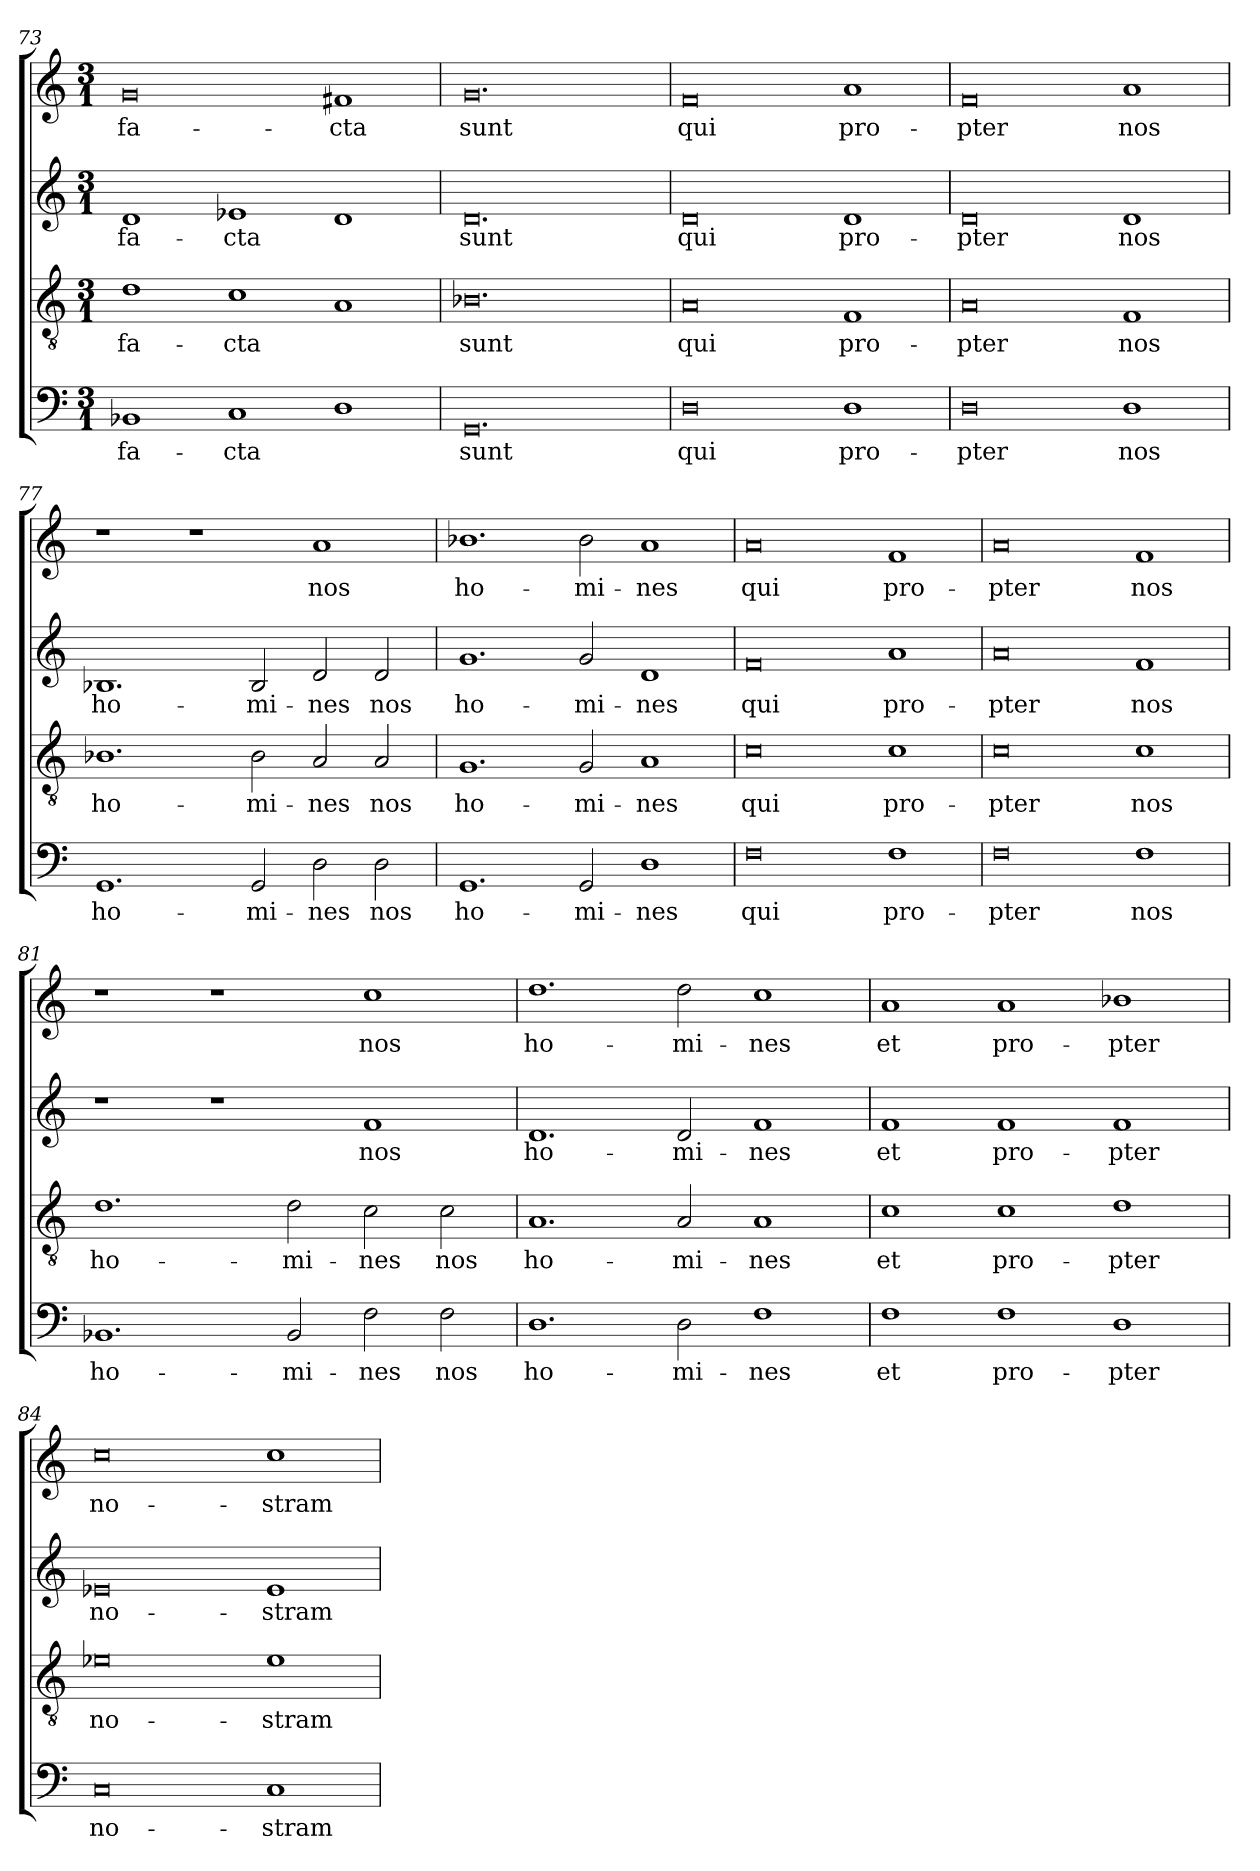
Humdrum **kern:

**kern	**text	**kern	**text	**kern	**text	**kern	**text
*part4	*part4	*part3	*part3	*part2	*part2	*part1	*part1
*staff4	*staff4	*staff3	*staff3	*staff2	*staff2	*staff1	*staff1
*clefF4	*	*clefGv2	*	*clefG2	*	*clefG2	*
*k[]	*	*k[]	*	*k[]	*	*k[]	*
*M3/1	*	*M3/1	*	*M3/1	*	*M3/1	*
=73	=73	=73	=73	=73	=73	=73	=73
1BB-X	-fa-	1d	-fa-	1d	-fa-	0g	-fa-
1C	-cta	1c	-cta	1e-X	-cta	.	.
1D	.	1A	.	1d	.	1f#X	-cta
=74	=74	=74	=74	=74	=74	=74	=74
0.GG	sunt	0.B-X	sunt	0.d	sunt	0.g	sunt
=75	=75	=75	=75	=75	=75	=75	=75
0D	qui	0A	qui	0d	qui	0f	qui
1D	pro-	1F	pro-	1d	pro-	1a	pro-
=76	=76	=76	=76	=76	=76	=76	=76
0D	-pter	0A	-pter	0d	-pter	0f	-pter
1D	nos	1F	nos	1d	nos	1a	nos
=77	=77	=77	=77	=77	=77	=77	=77
1.GG	ho-	1.B-X	ho-	1.B-X	ho-	1r	.
.	.	.	.	.	.	1r	.
2GG	-mi-	2B-	-mi-	2B-	-mi-	.	.
2D	-nes	2A	-nes	2d	-nes	1a	nos
2D	nos	2A	nos	2d	nos	.	.
=78	=78	=78	=78	=78	=78	=78	=78
1.GG	ho-	1.G	ho-	1.g	ho-	1.b-X	ho-
2GG	-mi-	2G	-mi-	2g	-mi-	2b-	-mi-
1D	-nes	1A	-nes	1d	-nes	1a	-nes
=79	=79	=79	=79	=79	=79	=79	=79
0F	qui	0c	qui	0f	qui	0a	qui
1F	pro-	1c	pro-	1a	pro-	1f	pro-
=80	=80	=80	=80	=80	=80	=80	=80
0F	-pter	0c	-pter	0a	-pter	0a	-pter
1F	nos	1c	nos	1f	nos	1f	nos
=81	=81	=81	=81	=81	=81	=81	=81
1.BB-X	ho-	1.d	ho-	1r	.	1r	.
.	.	.	.	1r	.	1r	.
2BB-	-mi-	2d	-mi-	.	.	.	.
2F	-nes	2c	-nes	1f	nos	1cc	nos
2F	nos	2c	nos	.	.	.	.
=82	=82	=82	=82	=82	=82	=82	=82
1.D	ho-	1.A	ho-	1.d	ho-	1.dd	ho-
2D	-mi-	2A	-mi-	2d	-mi-	2dd	-mi-
1F	-nes	1A	-nes	1f	-nes	1cc	-nes
=83	=83	=83	=83	=83	=83	=83	=83
1F	et	1c	et	1f	et	1a	et
1F	pro-	1c	pro-	1f	pro-	1a	pro-
1D	-pter	1d	-pter	1f	-pter	1b-X	-pter
=84	=84	=84	=84	=84	=84	=84	=84
0C	no-	0e-X	no-	0e-X	no-	0cc	no-
1C	-stram	1e-	-stram	1e-	-stram	1cc	-stram
=	=	=	=	=	=	=	=
*-	*-	*-	*-	*-	*-	*-	*-
